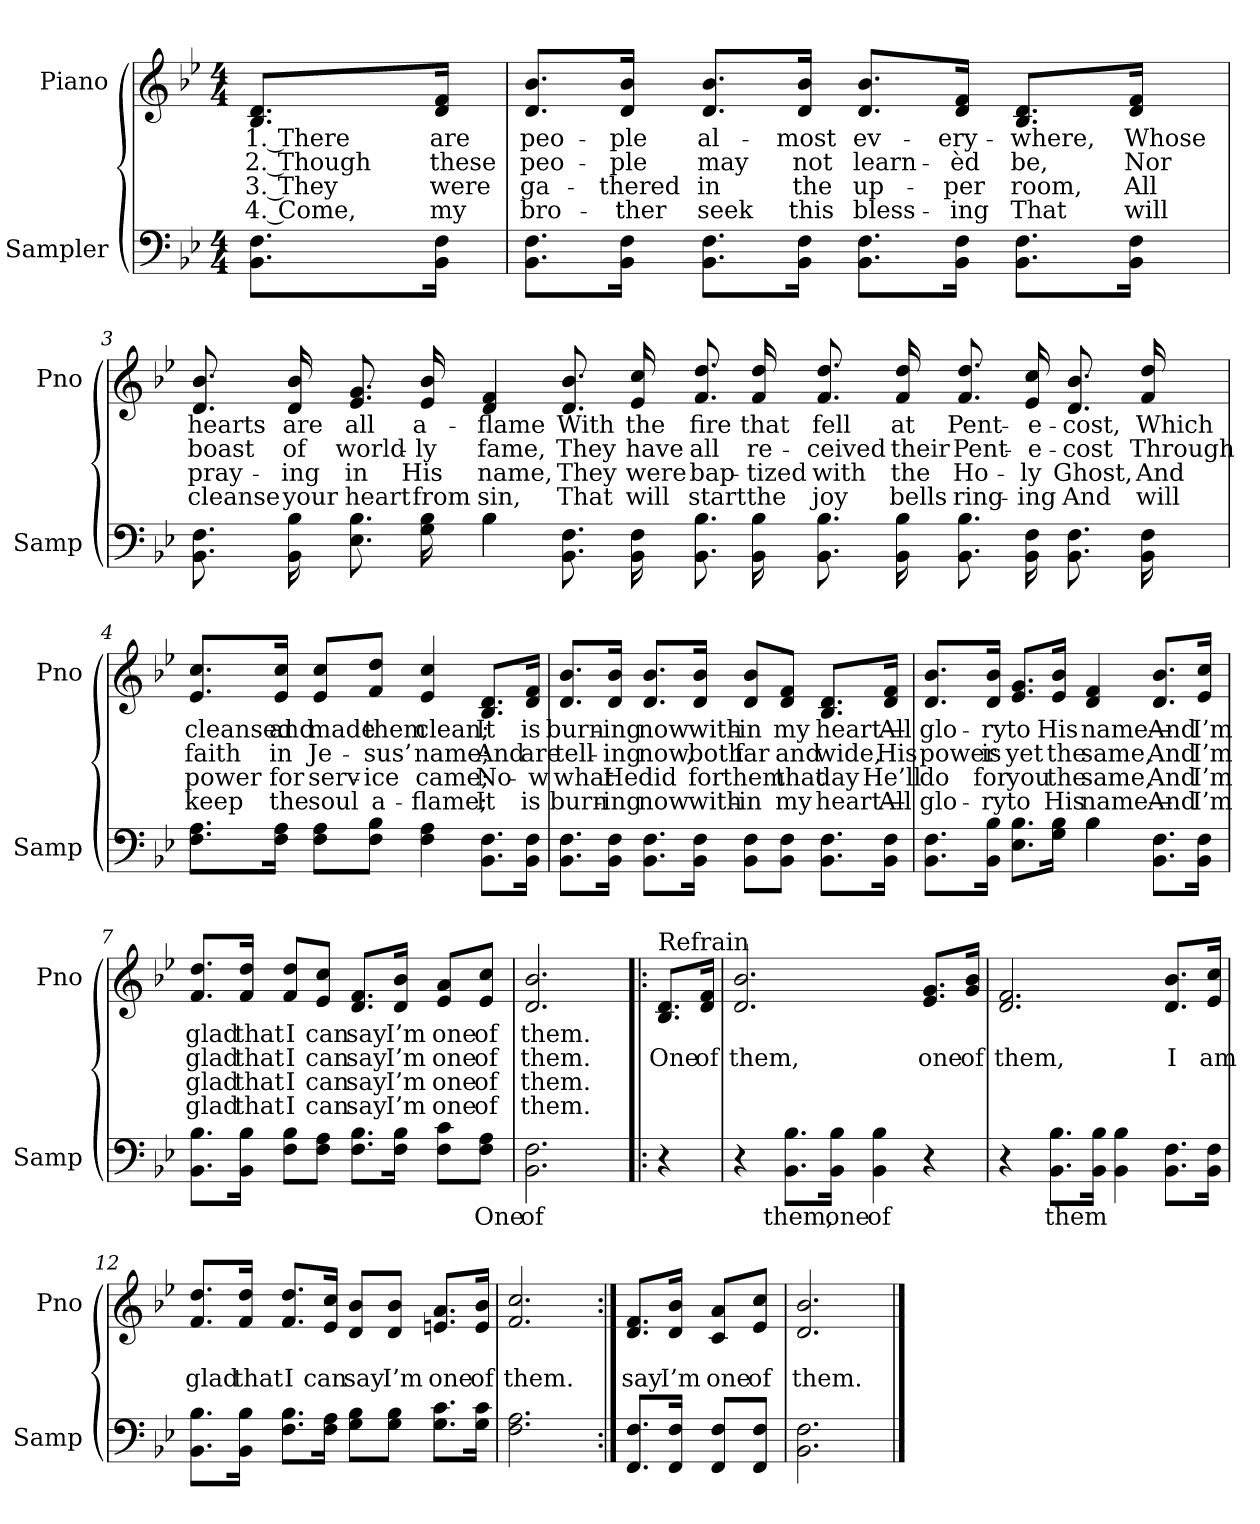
**kern	**text	**kern	**text	**text	**text	**text
*part2	*part2	*part1	*part1	*part1	*part1	*part1
*staff2	*staff2	*staff1	*staff1	*staff1	*staff1	*staff1
*I"Sampler	*	*I"Piano	*	*	*	*
*I'Samp	*	*I'Pno	*	*	*	*
*clefF4	*	*clefG2	*	*	*	*
*k[b-e-]	*	*k[b-e-]	*	*	*	*
*B-:	*	*B-:	*	*	*	*
*M4/4	*	*M4/4	*	*	*	*
=1	=1	=1	=1	=1	=1	=1
8.BB-\ 8.F\L	.	8.B-/ 8.d/L	1. There	2. Though	3. They	4. Come,
16BB-\ 16F\Jk	.	16d/ 16f/Jk	are	these	were	my
=2	=2	=2	=2	=2	=2	=2
8.BB-\ 8.F\L	.	8.d/ 8.b-/L	peo-	peo-	ga-	bro-
16BB-\ 16F\Jk	.	16d/ 16b-/Jk	-ple	-ple	-thered	-ther
8.BB-\ 8.F\L	.	8.d/ 8.b-/L	al-	may	in	seek
16BB-\ 16F\Jk	.	16d/ 16b-/Jk	-most	not	the	this
8.BB-\ 8.F\L	.	8.d/ 8.b-/L	ev-	learn-	up-	bless-
16BB-\ 16F\Jk	.	16d/ 16f/Jk	-ery-	-èd	-per	-ing
8.BB-\ 8.F\L	.	8.B-/ 8.d/L	-where,	be,	room,	That
16BB-\ 16F\Jk	.	16d/ 16f/Jk	Whose	Nor	All	will
=3	=3	=3	=3	=3	=3	=3
*^	*	*	*	*	*	*
8.BB- 8.F	2ryy	.	8.d 8.b-	hearts	boast	pray-	cleanse
16BB- 16B-	.	.	16d 16b-	are	of	-ing	your
8.E- 8.B-	.	.	8.e- 8.g	all	world-	in	heart
16G 16B-	.	.	16e- 16b-	a-	-ly	His	from
4B-\	4B-	.	4d 4f	-flame	fame,	name,	sin,
8.BB- 8.F	1ryy	.	8.d 8.b-	With	They	They	That
16BB- 16F	.	.	16e- 16cc	the	have	were	will
8.BB- 8.B-	.	.	8.f 8.dd	fire	all	bap-	start
16BB- 16B-	.	.	16f 16dd	that	re-	-tized	the
8.BB- 8.B-	.	.	8.f 8.dd	fell	-ceived	with	joy
16BB- 16B-	.	.	16f 16dd	at	their	the	bells
8.BB- 8.B-	.	.	8.f 8.dd	Pent-	Pent-	Ho-	ring-
16BB- 16F	.	.	16e- 16cc	-e-	-e-	-ly	-ing
8.BB- 8.F	4ryy	.	8.d 8.b-	-cost,	-cost	Ghost,	And
16BB- 16F	.	.	16f 16dd	Which	Through	And	will
*v	*v	*	*	*	*	*	*
=4	=4	=4	=4	=4	=4	=4
8.F\ 8.A\L	.	8.e-/ 8.cc/L	cleansed	faith	power	keep
16F\ 16A\Jk	.	16e-/ 16cc/Jk	and	in	for	the
8F\ 8A\L	.	8e-/ 8cc/L	made	Je-	serv-	soul
8F\ 8B-\J	.	8f/ 8dd/J	them	-sus’	-ice	a-
4F 4A	.	4e- 4cc	clean;	name;	came;	-flame;
8.BB-\ 8.F\L	.	8.B-/ 8.d/L	It	And	No-	It
16BB-\ 16F\Jk	.	16d/ 16f/Jk	is	are	-w	is
=5	=5	=5	=5	=5	=5	=5
8.BB-\ 8.F\L	.	8.d/ 8.b-/L	burn-	tell-	what	burn-
16BB-\ 16F\Jk	.	16d/ 16b-/Jk	-ing	-ing	He	-ing
8.BB-\ 8.F\L	.	8.d/ 8.b-/L	now	now,	did	now
16BB-\ 16F\Jk	.	16d/ 16b-/Jk	with-	both	for	with-
8BB-\ 8F\L	.	8d/ 8b-/L	-in	far	them	-in
8BB-\ 8F\J	.	8d/ 8f/J	my	and	that	my
8.BB-\ 8.F\L	.	8.B-/ 8.d/L	heart—	wide,	day	heart—
16BB-\ 16F\Jk	.	16d/ 16f/Jk	All	His	He’ll	All
=6	=6	=6	=6	=6	=6	=6
*^	*	*	*	*	*	*
8.BB-\ 8.F\L	2ryy	.	8.d/ 8.b-/L	glo-	power	do	glo-
16BB-\ 16B-\Jk	.	.	16d/ 16b-/Jk	-ry	is	for	-ry
8.E-\ 8.B-\L	.	.	8.e-/ 8.g/L	to	yet	you	to
16G\ 16B-\Jk	.	.	16e-/ 16b-/Jk	His	the	the	His
4B-\	4B-	.	4d 4f	name—	same,	same,	name—
8.BB-\ 8.F\L	4ryy	.	8.d/ 8.b-/L	And	And	And	And
16BB-\ 16F\Jk	.	.	16e-/ 16cc/Jk	I’m	I’m	I’m	I’m
*v	*v	*	*	*	*	*	*
=7	=7	=7	=7	=7	=7	=7
8.BB-\ 8.B-\L	.	8.f/ 8.dd/L	glad	glad	glad	glad
16BB-\ 16B-\Jk	.	16f/ 16dd/Jk	that	that	that	that
8F\ 8B-\L	.	8f/ 8dd/L	I	I	I	I
8F\ 8A\J	.	8e-/ 8cc/J	can	can	can	can
8.F\ 8.B-\L	.	8.d/ 8.f/L	say	say	say	say
16F\ 16B-\Jk	.	16d/ 16b-/Jk	I’m	I’m	I’m	I’m
8F\ 8c\L	.	8e-/ 8a/L	one	one	one	one
8F\ 8A\J	One	8e-/ 8cc/J	of	of	of	of
=8	=8	=8	=8	=8	=8	=8
2.BB- 2.F	of	2.d 2.b-	them.	them.	them.	them.
=9!|:	=9!|:	=9!|:	=9!|:	=9!|:	=9!|:	=9!|:
!	!	!LO:TX:t=Refrain	!	!	!	!
4r	.	8.B-/ 8.d/L	.	One	.	.
.	.	16d/ 16f/Jk	.	of	.	.
=10	=10	=10	=10	=10	=10	=10
4r	.	2.d 2.b-	.	them,	.	.
8.BB-\ 8.B-\L	them,	.	.	.	.	.
16BB-\ 16B-\Jk	one	.	.	.	.	.
4BB- 4B-	of	.	.	.	.	.
4r	.	8.e-/ 8.g/L	.	one	.	.
.	.	16g/ 16b-/Jk	.	of	.	.
=11	=11	=11	=11	=11	=11	=11
4r	.	2.d 2.f	.	them,	.	.
8.BB-\ 8.B-\L	them	.	.	.	.	.
16BB-\ 16B-\Jk	.	.	.	.	.	.
4BB- 4B-	.	.	.	.	.	.
8.BB-\ 8.F\L	.	8.d/ 8.b-/L	.	I	.	.
16BB-\ 16F\Jk	.	16e-/ 16cc/Jk	.	am	.	.
=12	=12	=12	=12	=12	=12	=12
8.BB-\ 8.B-\L	.	8.f/ 8.dd/L	.	glad	.	.
16BB-\ 16B-\Jk	.	16f/ 16dd/Jk	.	that	.	.
8.F\ 8.B-\L	.	8.f/ 8.dd/L	.	I	.	.
16F\ 16A\Jk	.	16e-/ 16cc/Jk	.	can	.	.
8G\ 8B-\L	.	8d/ 8b-/L	.	say	.	.
8G\ 8B-\J	.	8d/ 8b-/J	.	I’m	.	.
8.G\ 8.c\L	.	8.en/ 8.a/L	.	one	.	.
16G\ 16c\Jk	.	16e/ 16b-/Jk	.	of	.	.
=13	=13	=13	=13	=13	=13	=13
2.F 2.A	.	2.f 2.cc	.	them.	.	.
=14:|!	=14:|!	=14:|!	=14:|!	=14:|!	=14:|!	=14:|!
8.FF/ 8.F/L	.	8.d/ 8.f/L	.	say	.	.
16FF/ 16F/Jk	.	16d/ 16b-/Jk	.	I’m	.	.
8FF/ 8F/L	.	8c/ 8a/L	.	one	.	.
8FF/ 8F/J	.	8e-/ 8cc/J	.	of	.	.
=15	=15	=15	=15	=15	=15	=15
2.BB- 2.F	.	2.d 2.b-	.	them.	.	.
==	==	==	==	==	==	==
*-	*-	*-	*-	*-	*-	*-
